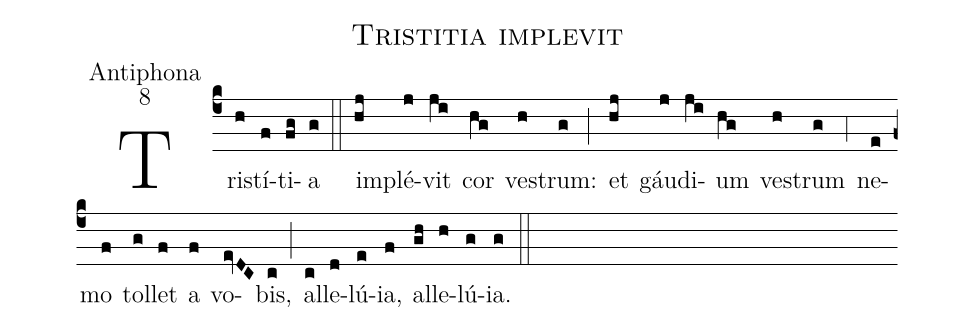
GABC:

name:Tristitia implevit;
office-part:Antiphona;
mode:8;
%%
(c4) Tri(h)stí(f)ti(fg)a(g) (::)
im(hj)plé(j)vit(ji) cor(hg) ve(h)strum:(g) (;) et(hj) gáu(j)di(ji)um(hg) ve(h)strum(g) (,4) ne(e)mo(f) tol(g)let(f) a(f) vo(evDC)bis,(c) (;) al(c)le(d)lú(e)ia,(f) al(gh)le(h)lú(g)ia.(g) (::)
